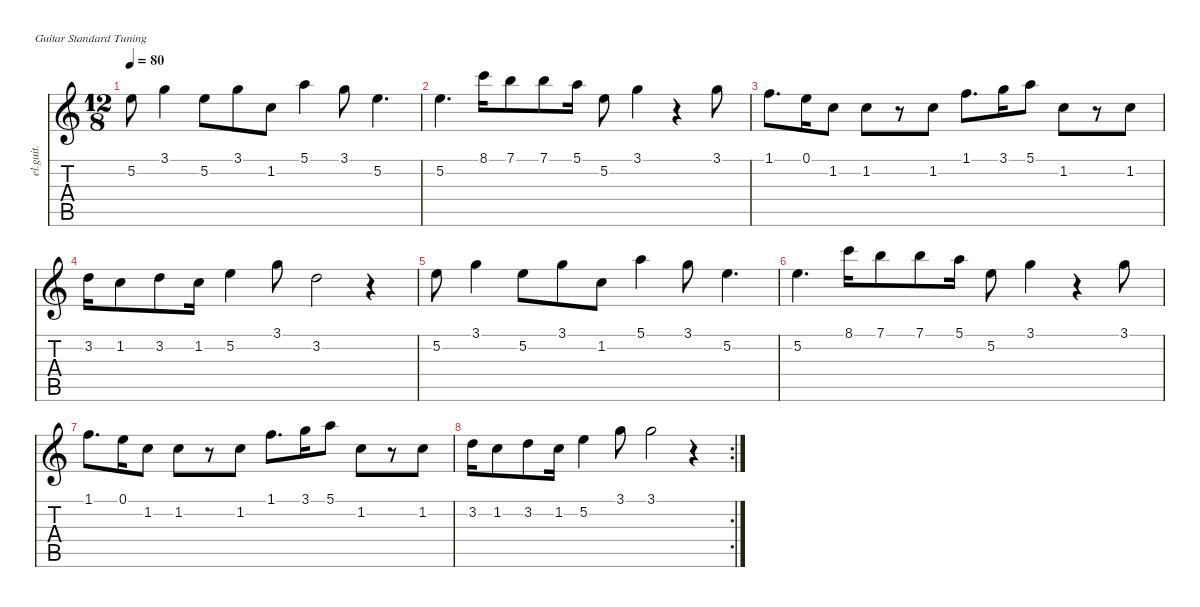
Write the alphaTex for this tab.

\defaultSystemsLayout 4
\hideDynamics
\bracketExtendMode nobrackets
\track ("Clean Guitar" "el.guit.") {instrument electricguitarclean}
\staff {score tabs}
\tuning (E4 B3 G3 D3 A2 E2)
\ts (12 8)
\beaming (8 3 3 3 3)
\tempo 80
\clef g2
\ks c
5.2.8{dy mf instrument electricguitarclean beam Down} 3.1.4{beam Down} 5.2.8{beam Down} 3.1.8{beam Down} 1.2.8{beam Down} 5.1.4{beam Down} 3.1.8{beam Down} 5.2.4{d beam Down} |
5.2.4{d beam Down} 8.1.16{beam Down} 7.1.8{beam Down} 7.1.8{beam Down} 5.1.16{beam Down} 5.2.8{beam Down} 3.1.4{beam Down} r.4{beam Down} 3.1.8{beam Down} |
1.1.8{d beam Down} 0.1.16{beam Down} 1.2.8{beam Down} 1.2.8{beam Down} r.8{beam Down} 1.2.8{beam Down} 1.1.8{d beam Down} 3.1.16{beam Down} 5.1.8{beam Down} 1.2.8{beam Down} r.8{beam Down} 1.2.8{beam Down} |
3.2.16{beam Down} 1.2.8{beam Down} 3.2.8{beam Down} 1.2.16{beam Down} 5.2.4{beam Down} 3.1.8{beam Down} 3.2.2{beam Down} r.4{beam Down} |
5.2.8{beam Down} 3.1.4{beam Down} 5.2.8{beam Down} 3.1.8{beam Down} 1.2.8{beam Down} 5.1.4{beam Down} 3.1.8{beam Down} 5.2.4{d beam Down} |
5.2.4{d beam Down} 8.1.16{beam Down} 7.1.8{beam Down} 7.1.8{beam Down} 5.1.16{beam Down} 5.2.8{beam Down} 3.1.4{beam Down} r.4{beam Down} 3.1.8{beam Down} |
1.1.8{d beam Down} 0.1.16{beam Down} 1.2.8{beam Down} 1.2.8{beam Down} r.8{beam Down} 1.2.8{beam Down} 1.1.8{d beam Down} 3.1.16{beam Down} 5.1.8{beam Down} 1.2.8{beam Down} r.8{beam Down} 1.2.8{beam Down} |
\rc 2
3.2.16{beam Down} 1.2.8{beam Down} 3.2.8{beam Down} 1.2.16{beam Down} 5.2.4{beam Down} 3.1.8{beam Down} 3.1.2{beam Down} r.4{beam Down}
